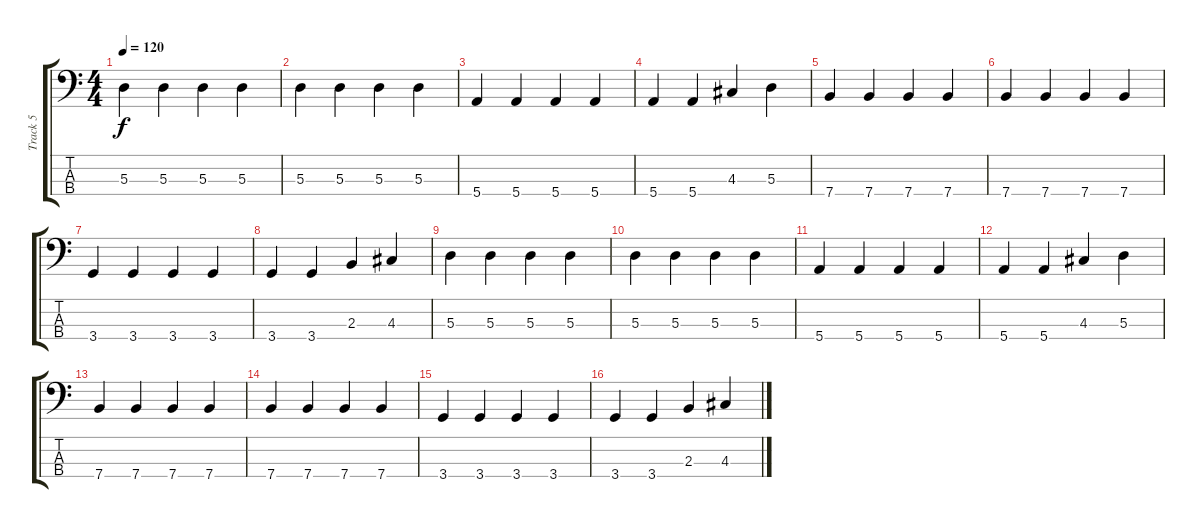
\track ("Track 5" "Track 5") {instrument electricbassfinger}
\staff {score tabs}
\tuning (G2 D2 A1 E1) {hide}
\ts (4 4)
\tempo 120
\clef f4
\ks c
5.3.4{dy f} 5.3.4 5.3.4 5.3.4 |
5.3.4 5.3.4 5.3.4 5.3.4 |
5.4.4 5.4.4 5.4.4 5.4.4 |
5.4.4 5.4.4 4.3.4 5.3.4 |
7.4.4 7.4.4 7.4.4 7.4.4 |
7.4.4 7.4.4 7.4.4 7.4.4 |
3.4.4 3.4.4 3.4.4 3.4.4 |
3.4.4 3.4.4 2.3.4 4.3.4 |
5.3.4 5.3.4 5.3.4 5.3.4 |
5.3.4 5.3.4 5.3.4 5.3.4 |
5.4.4 5.4.4 5.4.4 5.4.4 |
5.4.4 5.4.4 4.3.4 5.3.4 |
7.4.4 7.4.4 7.4.4 7.4.4 |
7.4.4 7.4.4 7.4.4 7.4.4 |
3.4.4 3.4.4 3.4.4 3.4.4 |
3.4.4 3.4.4 2.3.4 4.3.4
